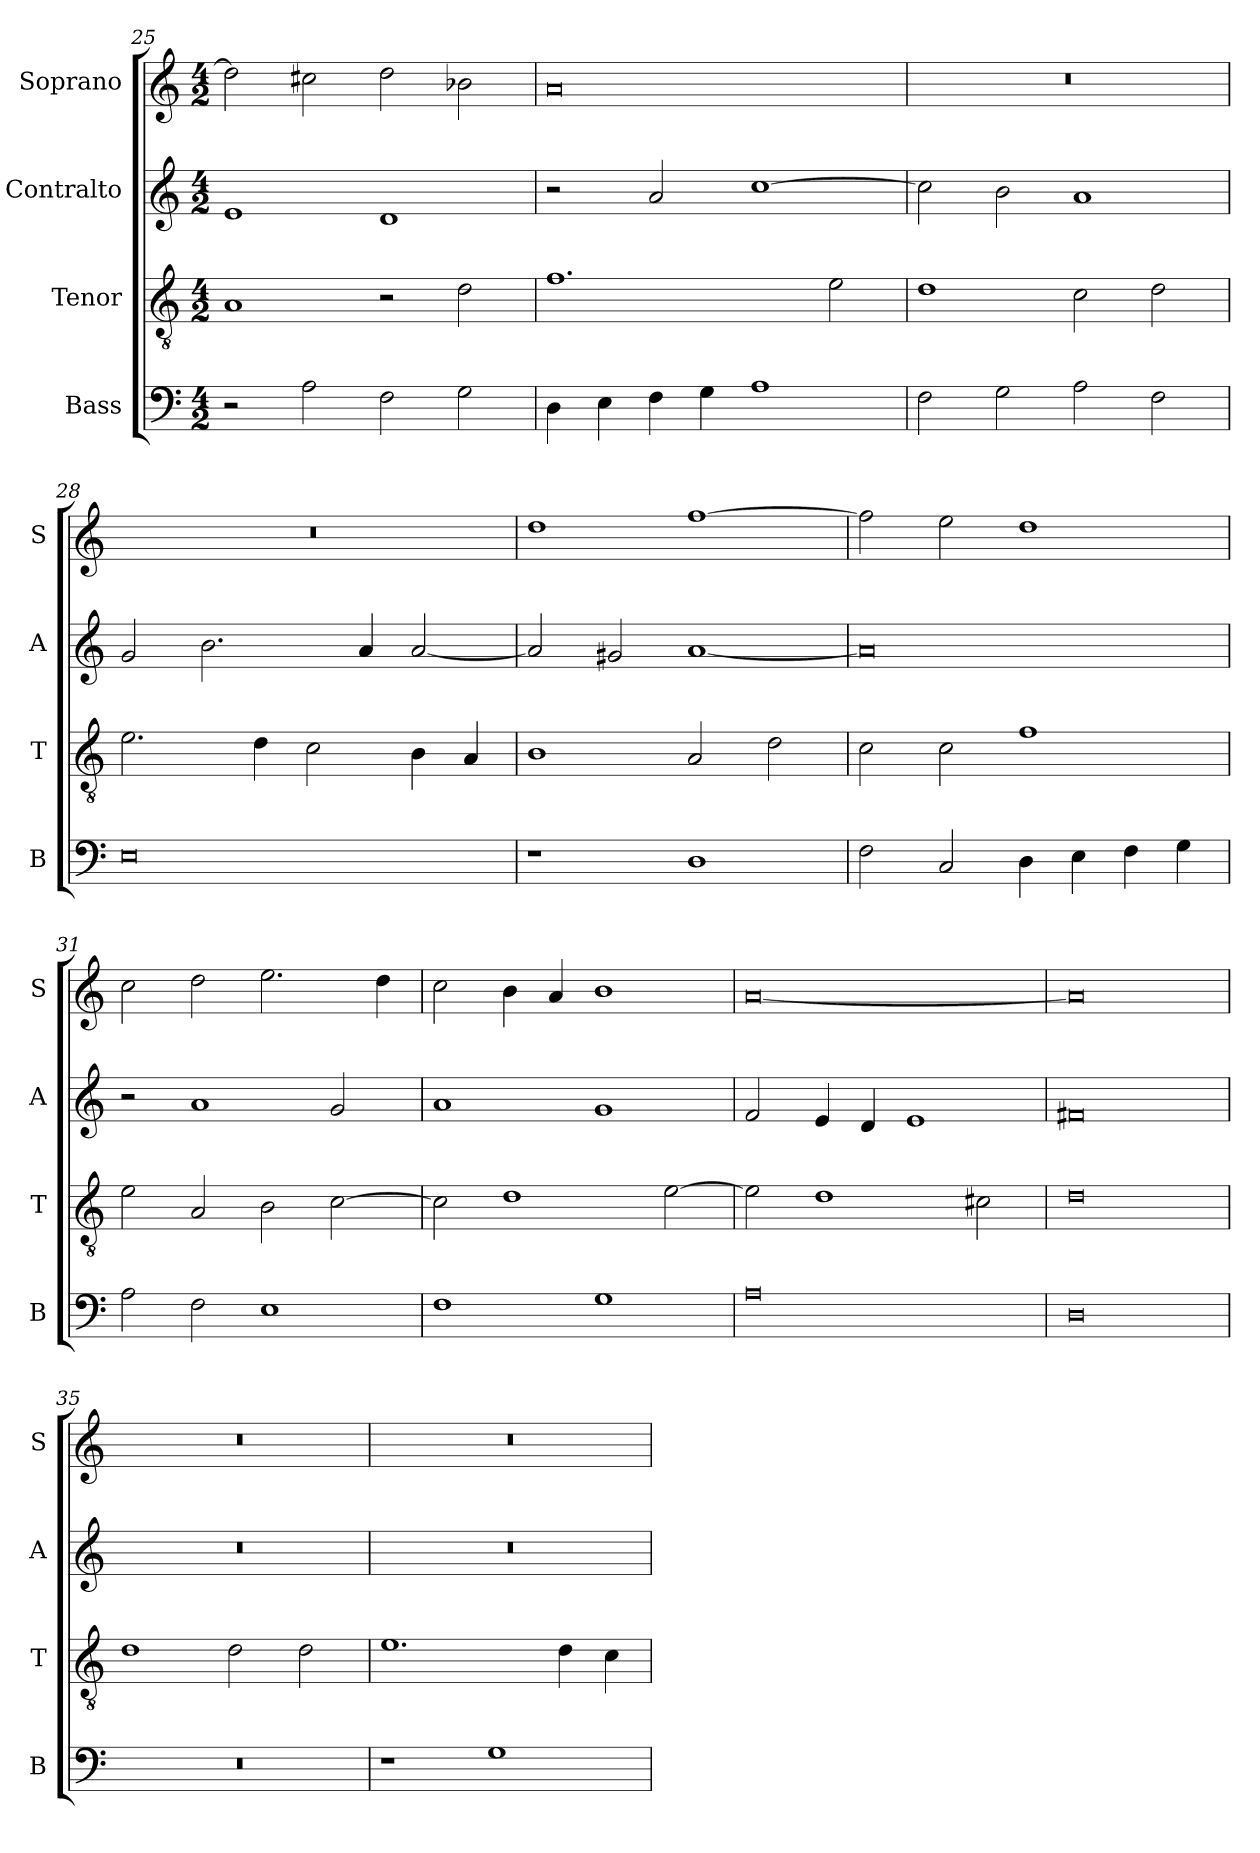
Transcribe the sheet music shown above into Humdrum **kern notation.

**kern	**kern	**kern	**kern
*part4	*part3	*part2	*part1
*staff4	*staff3	*staff2	*staff1
*I"Bass	*I"Tenor	*I"Contralto	*I"Soprano
*I'B	*I'T	*I'A	*I'S
*clefF4	*clefGv2	*clefG2	*clefG2
*k[]	*k[]	*k[]	*k[]
*A:aeo	*A:aeo	*A:aeo	*A:aeo
*M4/2	*M4/2	*M4/2	*M4/2
=25	=25	=25	=25
2r	1A	1e	2dd]
2A	.	.	2cc#X
2F	2r	1d	2dd
2G	2d	.	2b-X
=26	=26	=26	=26
4D	1.f	2r	0a
4E	.	.	.
4F	.	2a	.
4G	.	.	.
1A	.	[1cc	.
.	2e	.	.
=27	=27	=27	=27
2F	1d	2cc]	0r
2G	.	2b	.
2A	2c	1a	.
2F	2d	.	.
=28	=28	=28	=28
0E	2.e	2g	0r
.	.	2.b	.
.	4d	.	.
.	2c	.	.
.	.	4a	.
.	4B	[2a	.
.	4A	.	.
=29	=29	=29	=29
1r	1B	2a]	1dd
.	.	2g#X	.
1D	2A	[1a	[1ff
.	2d	.	.
=30	=30	=30	=30
2F	2c	0a]	2ff]
2C	2c	.	2ee
4D	1f	.	1dd
4E	.	.	.
4F	.	.	.
4G	.	.	.
=31	=31	=31	=31
2A	2e	2r	2cc
2F	2A	1a	2dd
1E	2B	.	2.ee
.	[2c	2g	.
.	.	.	4dd
=32	=32	=32	=32
1F	2c]	1a	2cc
.	1d	.	4b
.	.	.	4a
1G	.	1g	1b
.	[2e	.	.
=33	=33	=33	=33
0A	2e]	2f	[0a
.	1d	4e	.
.	.	4d	.
.	.	1e	.
.	2c#X	.	.
=34	=34	=34	=34
0D	0d	0f#X	0a]
=35	=35	=35	=35
0r	1d	0r	0r
.	2d	.	.
.	2d	.	.
=36	=36	=36	=36
1r	1.e	0r	0r
1G	.	.	.
.	4d	.	.
.	4c	.	.
=	=	=	=
*-	*-	*-	*-
